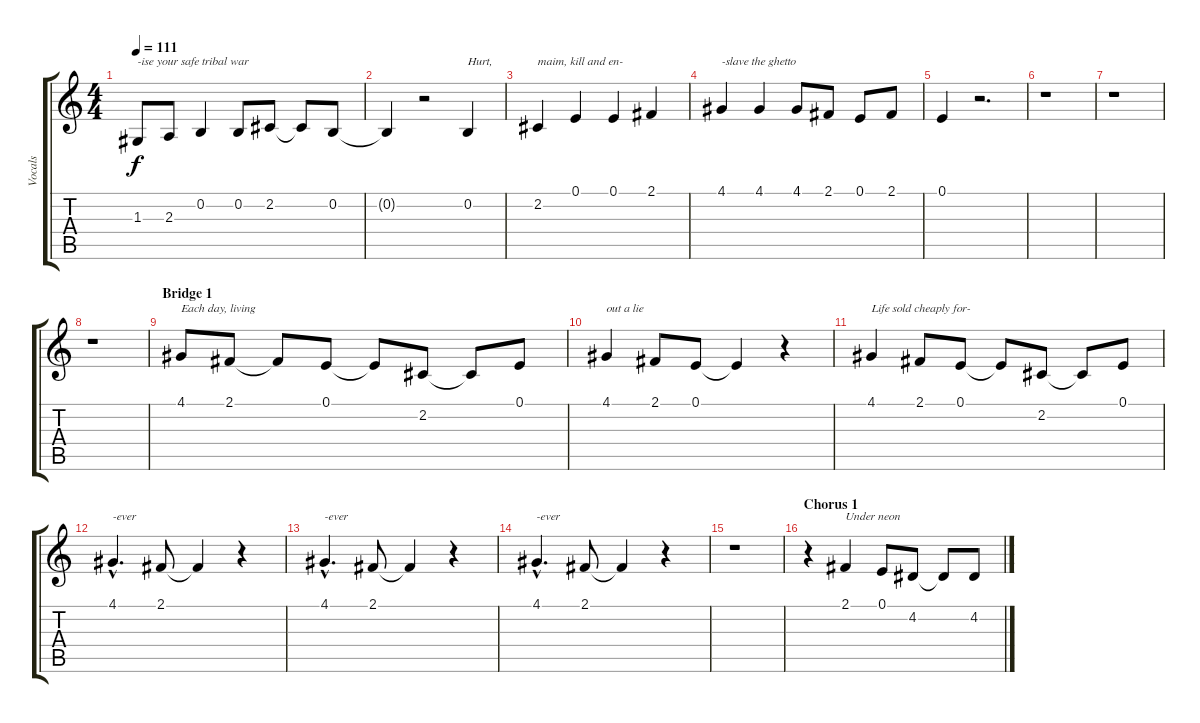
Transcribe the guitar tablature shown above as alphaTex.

\track ("Vocals" "Vocals") {instrument tenorsax}
\staff {score tabs}
\tuning (E4 B3 G3 D3 A2 E2) {hide}
\ts (4 4)
\tempo 111
\clef g2
\ks c
1.3.8{txt "-ise your safe tribal war" dy f} 2.3.8 0.2.4 0.2.8 2.2.8 2.2{t}.8 0.2.8 |
0.2{t}.4 r.2 0.2.4{txt "Hurt,"} |
2.2.4{txt "maim, kill and en-"} 0.1.4 0.1.4 2.1.4 |
4.1.4{txt "-slave the ghetto"} 4.1.4 4.1.8 2.1.8 0.1.8 2.1.8 |
0.1.4 r.2{d} |
r.1 |
r.1 |
r.1 |
\section ("" "Bridge 1")
4.1.8{txt "Each day, living"} 2.1.8 2.1{t}.8 0.1.8 0.1{t}.8 2.2.8 2.2{t}.8 0.1.8 |
4.1.4{txt "out a lie"} 2.1.8 0.1.8 0.1{t}.4 r.4 |
4.1.4{txt "Life sold cheaply for-"} 2.1.8 0.1.8 0.1{t}.8 2.2.8 2.2{t}.8 0.1.8 |
4.1{hac}.4{d txt "-ever"} 2.1.8 2.1{t}.4 r.4 |
4.1{hac}.4{d txt "-ever"} 2.1.8 2.1{t}.4 r.4 |
4.1{hac}.4{d txt "-ever"} 2.1.8 2.1{t}.4 r.4 |
r.1 |
\section ("" "Chorus 1")
r.4 2.1.4{txt "Under neon"} 0.1.8 4.2.8 4.2{t}.8 4.2.8
